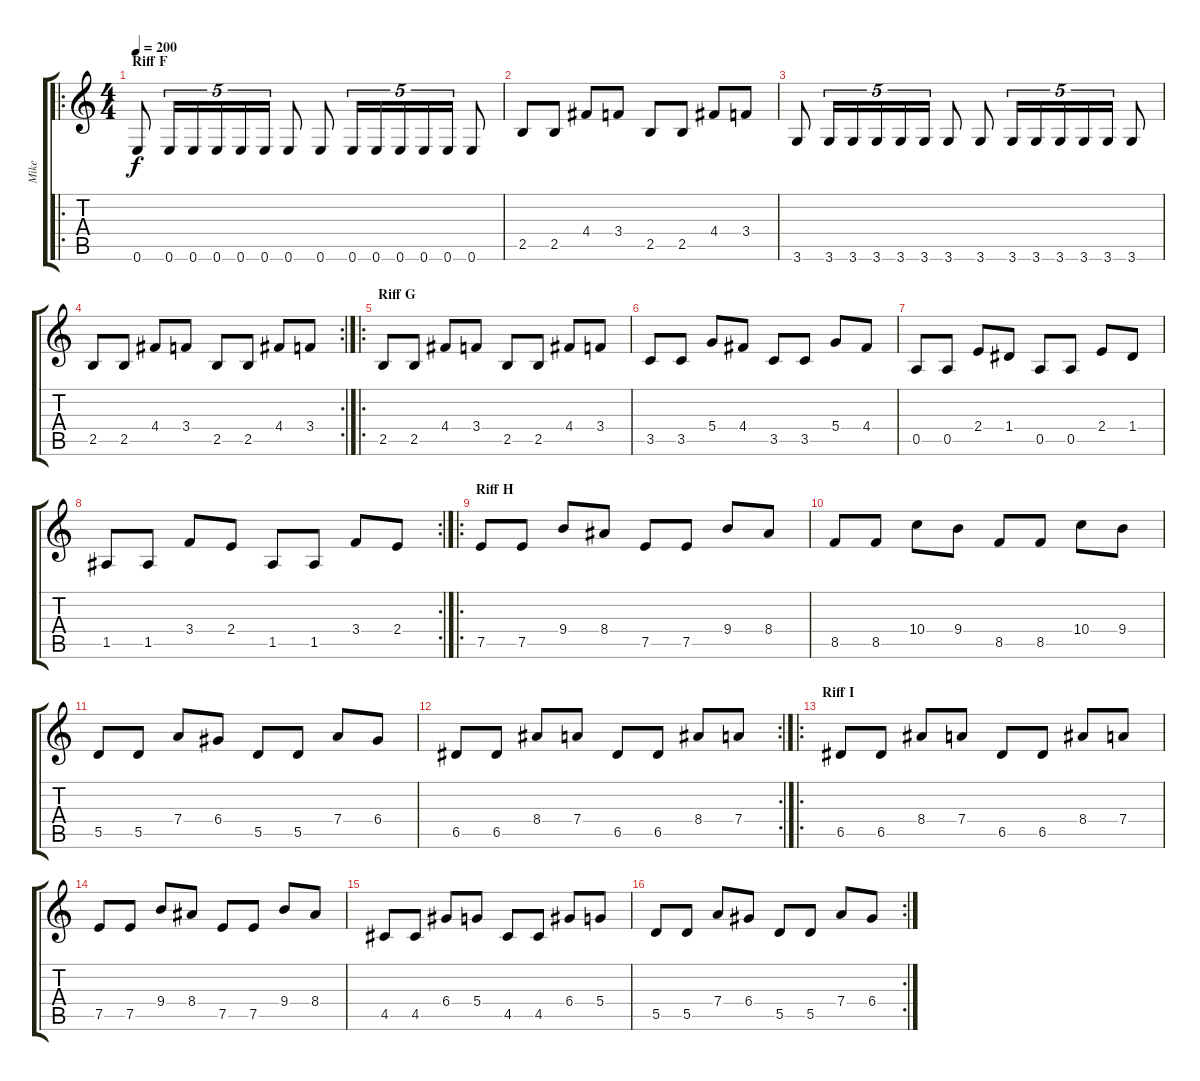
\track ("Mike" "Mike") {instrument overdrivenguitar}
\staff {score tabs}
\tuning (E4 B3 G3 D3 A2 E2) {hide}
\ro
\ts (4 4)
\section ("" "Riff F")
\tempo 200
\clef g2
\ks c
0.6.8{dy f} 0.6.16{tu (5 4)} 0.6.16{tu (5 4)} 0.6.16{tu (5 4)} 0.6.16{tu (5 4)} 0.6.16{tu (5 4)} 0.6.8 0.6.8 0.6.16{tu (5 4)} 0.6.16{tu (5 4)} 0.6.16{tu (5 4)} 0.6.16{tu (5 4)} 0.6.16{tu (5 4)} 0.6.8 |
2.5.8 2.5.8 4.4.8 3.4.8 2.5.8 2.5.8 4.4.8 3.4.8 |
3.6.8 3.6.16{tu (5 4)} 3.6.16{tu (5 4)} 3.6.16{tu (5 4)} 3.6.16{tu (5 4)} 3.6.16{tu (5 4)} 3.6.8 3.6.8 3.6.16{tu (5 4)} 3.6.16{tu (5 4)} 3.6.16{tu (5 4)} 3.6.16{tu (5 4)} 3.6.16{tu (5 4)} 3.6.8 |
\rc 2
2.5.8 2.5.8 4.4.8 3.4.8 2.5.8 2.5.8 4.4.8 3.4.8 |
\ro
\section ("" "Riff G")
2.5.8 2.5.8 4.4.8 3.4.8 2.5.8 2.5.8 4.4.8 3.4.8 |
3.5.8 3.5.8 5.4.8 4.4.8 3.5.8 3.5.8 5.4.8 4.4.8 |
0.5.8 0.5.8 2.4.8 1.4.8 0.5.8 0.5.8 2.4.8 1.4.8 |
\rc 2
1.5.8 1.5.8 3.4.8 2.4.8 1.5.8 1.5.8 3.4.8 2.4.8 |
\ro
\section ("" "Riff H")
7.5.8 7.5.8 9.4.8 8.4.8 7.5.8 7.5.8 9.4.8 8.4.8 |
8.5.8 8.5.8 10.4.8 9.4.8 8.5.8 8.5.8 10.4.8 9.4.8 |
5.5.8 5.5.8 7.4.8 6.4.8 5.5.8 5.5.8 7.4.8 6.4.8 |
\rc 2
6.5.8 6.5.8 8.4.8 7.4.8 6.5.8 6.5.8 8.4.8 7.4.8 |
\ro
\section ("" "Riff I")
6.5.8 6.5.8 8.4.8 7.4.8 6.5.8 6.5.8 8.4.8 7.4.8 |
7.5.8 7.5.8 9.4.8 8.4.8 7.5.8 7.5.8 9.4.8 8.4.8 |
4.5.8 4.5.8 6.4.8 5.4.8 4.5.8 4.5.8 6.4.8 5.4.8 |
\rc 2
5.5.8 5.5.8 7.4.8 6.4.8 5.5.8 5.5.8 7.4.8 6.4.8
